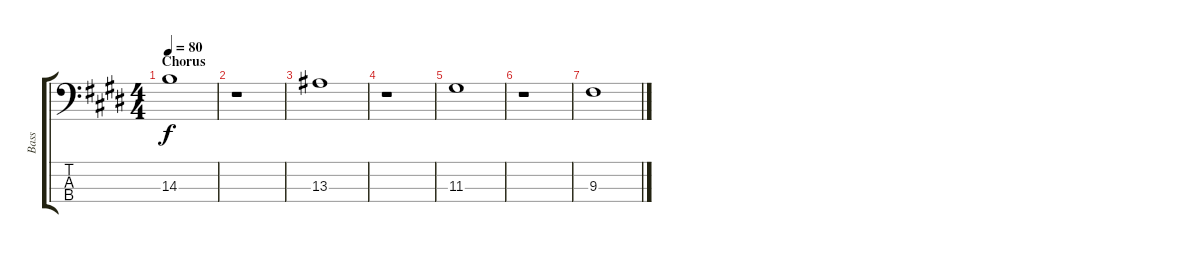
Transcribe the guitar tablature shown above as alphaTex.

\track ("Bass" "Bass") {instrument electricbassfinger}
\staff {score tabs}
\tuning (G2 D2 A1 E1) {hide}
\ts (4 4)
\section ("" "Chorus")
\tempo 80
\clef f4
\ks e
14.3.1{dy f} |
r.1 |
13.3.1 |
r.1 |
11.3.1 |
r.1 |
9.3.1
